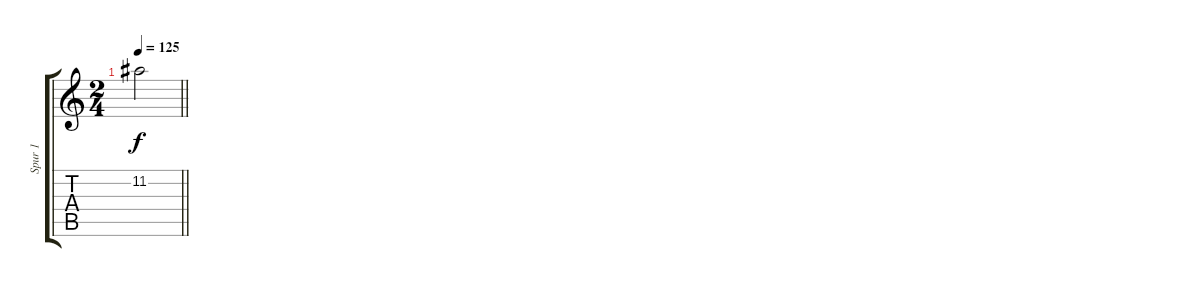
\track ("Spur 1" "Spur 1") {instrument acousticguitarsteel}
\staff {score tabs}
\tuning (E4 B3 G3 D3 A2 E2) {hide}
\ts (2 4)
\tempo 125
\clef g2
\barLineRight lightlight
\ks c
11.2.2{dy f}
